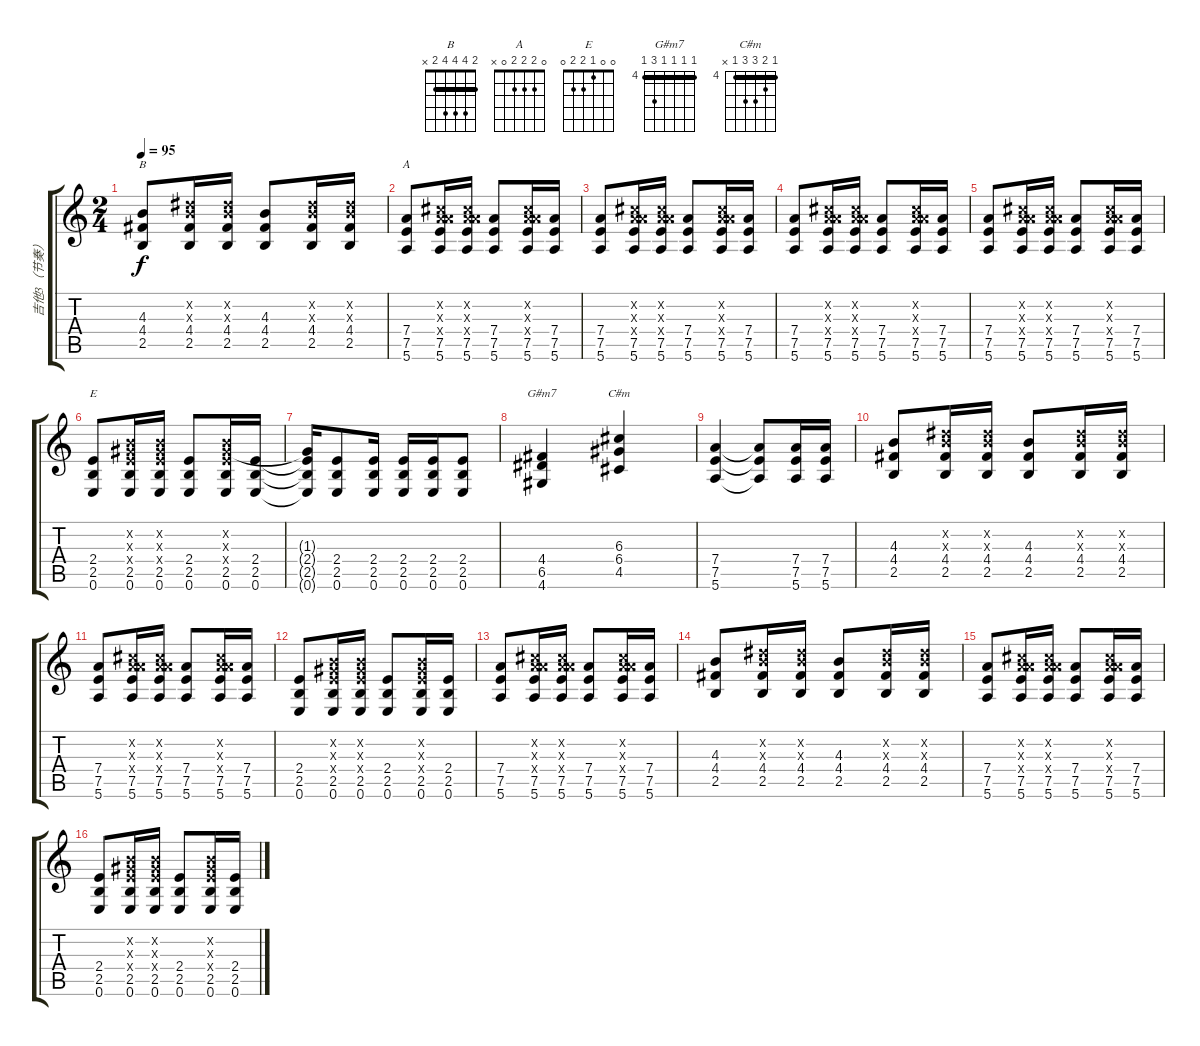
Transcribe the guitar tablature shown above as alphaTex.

\track ("吉他3（节奏）" "吉他3（节奏）") {instrument distortionguitar}
\staff {score tabs}
\tuning (E4 B3 G3 D3 A2 E2) {hide}
\chord ("B" 2 4 4 4 2 x) {barre 2}
\chord ("A" 0 2 2 2 0 x)
\chord ("E" 0 0 1 2 2 0)
\chord ("G#m7" 4 4 4 4 6 4) {firstfret 4 barre 4}
\chord ("C#m" 4 5 6 6 4 x) {firstfret 4 barre 4}
\ts (2 4)
\tempo 95
\clef g2
\ks c
(4.3 4.4 2.5).8{ch "B" dy f} (4.2{x} 4.3{x} 4.4 2.5).16 (4.2{x} 4.3{x} 4.4 2.5).16 (4.3 4.4 2.5).8 (4.2{x} 4.3{x} 4.4 2.5).16 (4.2{x} 4.3{x} 4.4 2.5).16 |
(7.4 7.5 5.6).8{ch "A"} (2.2{x} 2.3{x} 7.4{x} 7.5 5.6).16 (2.2{x} 2.3{x} 7.4{x} 7.5 5.6).16 (7.4 7.5 5.6).8 (2.2{x} 2.3{x} 7.4{x} 7.5 5.6).16 (7.4 7.5 5.6).16 |
(7.4 7.5 5.6).8 (2.2{x} 2.3{x} 7.4{x} 7.5 5.6).16 (2.2{x} 2.3{x} 7.4{x} 7.5 5.6).16 (7.4 7.5 5.6).8 (2.2{x} 2.3{x} 7.4{x} 7.5 5.6).16 (7.4 7.5 5.6).16 |
(7.4 7.5 5.6).8 (2.2{x} 2.3{x} 7.4{x} 7.5 5.6).16 (2.2{x} 2.3{x} 7.4{x} 7.5 5.6).16 (7.4 7.5 5.6).8 (2.2{x} 2.3{x} 7.4{x} 7.5 5.6).16 (7.4 7.5 5.6).16 |
(7.4 7.5 5.6).8 (2.2{x} 2.3{x} 7.4{x} 7.5 5.6).16 (2.2{x} 2.3{x} 7.4{x} 7.5 5.6).16 (7.4 7.5 5.6).8 (2.2{x} 2.3{x} 7.4{x} 7.5 5.6).16 (7.4 7.5 5.6).16 |
(2.4 2.5 0.6).8{ch "E"} (0.2{x} 1.3{x} 2.4{x} 2.5 0.6).16 (0.2{x} 1.3{x} 2.4{x} 2.5 0.6).16 (2.4 2.5 0.6).8 (0.2{x} 1.3{x} 2.4{x} 2.5 0.6).16 (2.4 2.5 0.6).16 |
(1.3{t} 2.4{t} 2.5{t} 0.6{t}).16 (2.4 2.5 0.6).8 (2.4 2.5 0.6).16 (2.4 2.5 0.6).16 (2.4 2.5 0.6).16 (2.4 2.5 0.6).8 |
(4.4 6.5 4.6).4{ch "G#m7"} (6.3 6.4 4.5).4{ch "C#m"} |
(7.4 7.5 5.6).4 (7.4{t} 7.5{t} 5.6{t}).8 (7.4 7.5 5.6).16 (7.4 7.5 5.6).16 |
(4.3 4.4 2.5).8 (4.2{x} 4.3{x} 4.4 2.5).16 (4.2{x} 4.3{x} 4.4 2.5).16 (4.3 4.4 2.5).8 (4.2{x} 4.3{x} 4.4 2.5).16 (4.2{x} 4.3{x} 4.4 2.5).16 |
(7.4 7.5 5.6).8 (2.2{x} 2.3{x} 7.4{x} 7.5 5.6).16 (2.2{x} 2.3{x} 7.4{x} 7.5 5.6).16 (7.4 7.5 5.6).8 (2.2{x} 2.3{x} 7.4{x} 7.5 5.6).16 (7.4 7.5 5.6).16 |
(2.4 2.5 0.6).8 (0.2{x} 1.3{x} 2.4{x} 2.5 0.6).16 (0.2{x} 1.3{x} 2.4{x} 2.5 0.6).16 (2.4 2.5 0.6).8 (0.2{x} 1.3{x} 2.4{x} 2.5 0.6).16 (2.4 2.5 0.6).16 |
(7.4 7.5 5.6).8 (2.2{x} 2.3{x} 7.4{x} 7.5 5.6).16 (2.2{x} 2.3{x} 7.4{x} 7.5 5.6).16 (7.4 7.5 5.6).8 (2.2{x} 2.3{x} 7.4{x} 7.5 5.6).16 (7.4 7.5 5.6).16 |
(4.3 4.4 2.5).8 (4.2{x} 4.3{x} 4.4 2.5).16 (4.2{x} 4.3{x} 4.4 2.5).16 (4.3 4.4 2.5).8 (4.2{x} 4.3{x} 4.4 2.5).16 (4.2{x} 4.3{x} 4.4 2.5).16 |
(7.4 7.5 5.6).8 (2.2{x} 2.3{x} 7.4{x} 7.5 5.6).16 (2.2{x} 2.3{x} 7.4{x} 7.5 5.6).16 (7.4 7.5 5.6).8 (2.2{x} 2.3{x} 7.4{x} 7.5 5.6).16 (7.4 7.5 5.6).16 |
(2.4 2.5 0.6).8 (0.2{x} 1.3{x} 2.4{x} 2.5 0.6).16 (0.2{x} 1.3{x} 2.4{x} 2.5 0.6).16 (2.4 2.5 0.6).8 (0.2{x} 1.3{x} 2.4{x} 2.5 0.6).16 (2.4 2.5 0.6).16
